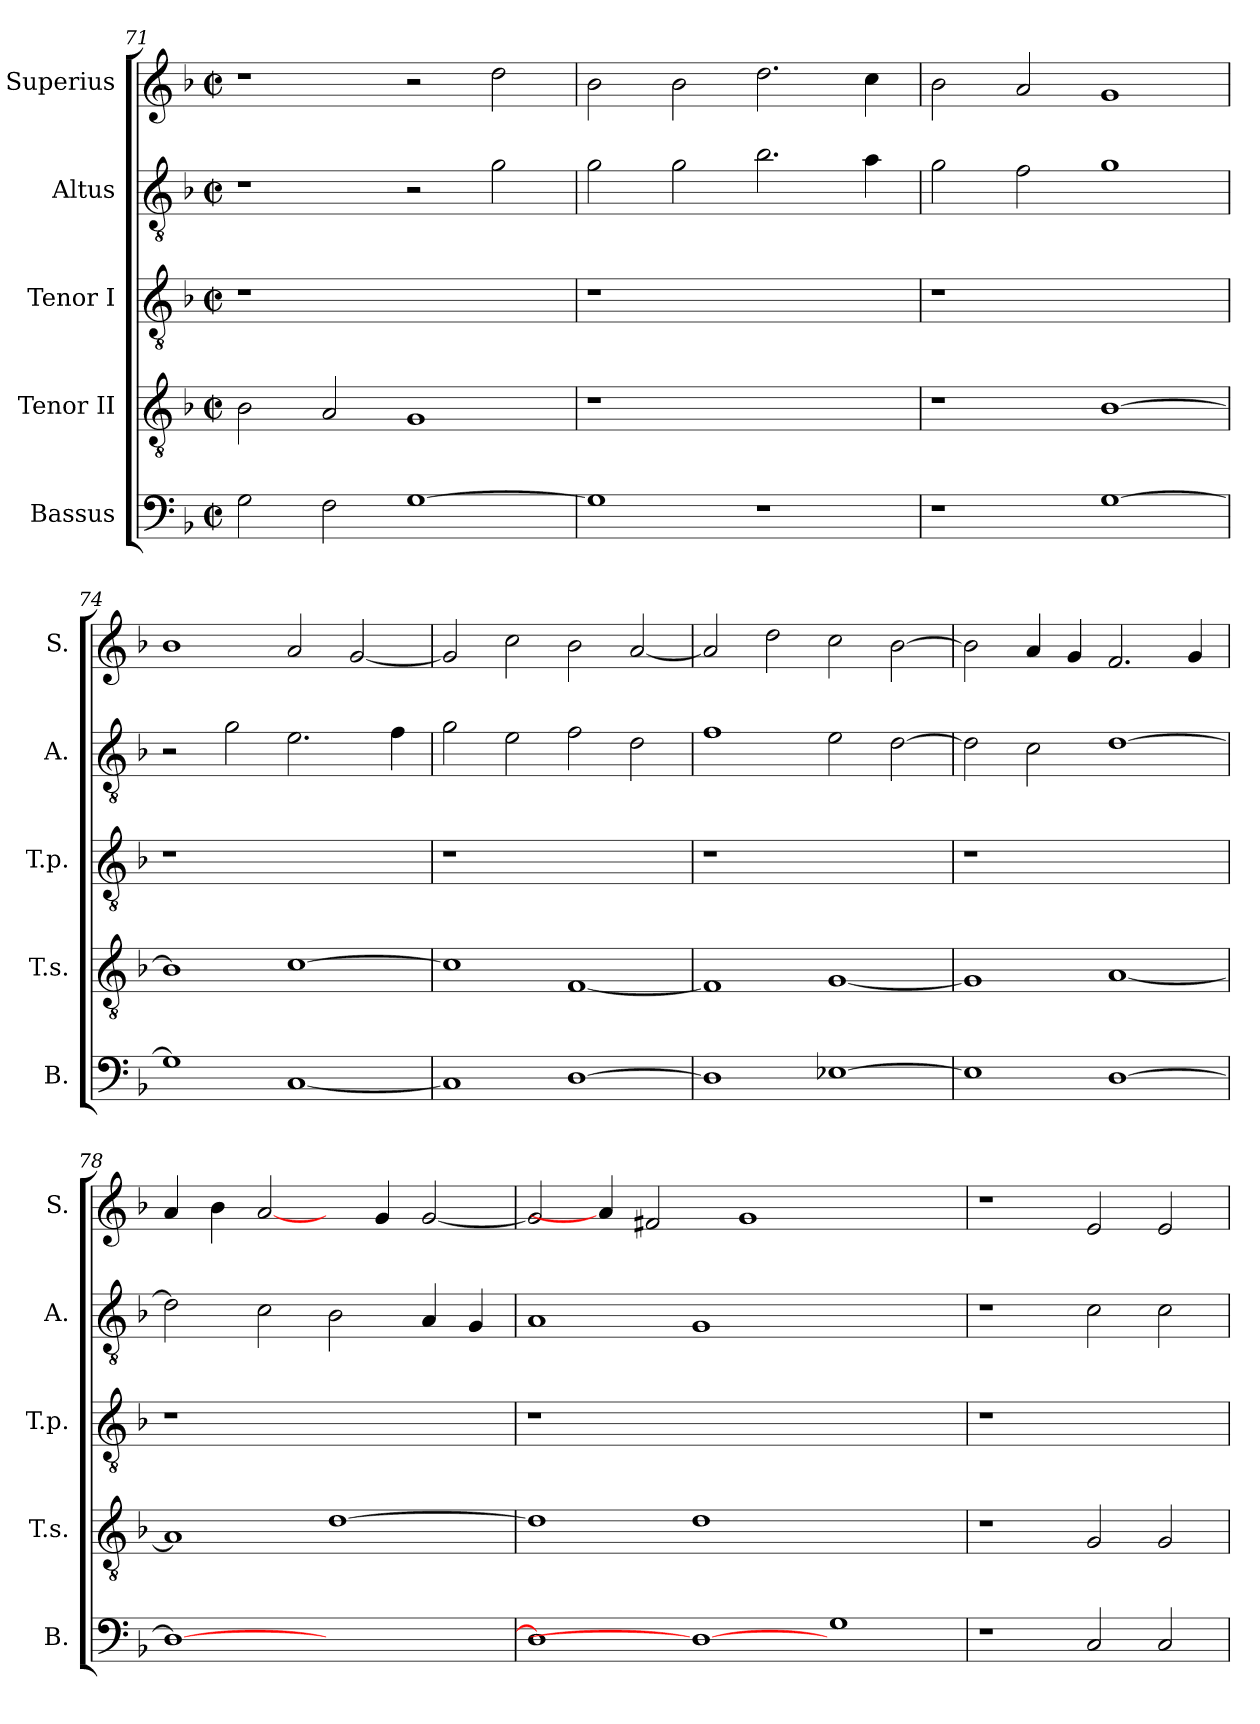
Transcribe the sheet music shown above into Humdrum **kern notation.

**kern	**kern	**kern	**kern	**kern
*part5	*part4	*part3	*part2	*part1
*staff5	*staff4	*staff3	*staff2	*staff1
*I"Bassus	*I"Tenor II	*I"Tenor I	*I"Altus	*I"Superius
*I'B.	*I'T.s.	*I'T.p.	*I'A.	*I'S.
*clefF4	*clefGv2	*clefGv2	*clefGv2	*clefG2
*	*ITrd7c12	*ITrd7c12	*ITrd7c12	*
*k[b-]	*k[b-]	*k[b-]	*k[b-]	*k[b-]
*F:	*F:	*F:	*F:	*F:
*M2/2	*M2/2	*M2/2	*M2/2	*M2/2
*met(c|)	*met(c|)	*met(c|)	*met(c|)	*met(c|)
=71	=71	=71	=71	=71
!	!	!LO:N:vis=1	!	!
2Gi\	2BB-i\	1r	1r	1r
2Fi\	2AAi/	.	.	.
[>1Gi	1GGi	1ryy	2r	2r
.	.	.	2Gi\	2ddi\
=72	=72	=72	=72	=72
!	!LO:N:vis=1	!LO:N:vis=1	!	!
1Gi]	1r	1r	2Gi\	2b-i\
.	.	.	2Gi\	2b-i\
1r	1ryy	1ryy	2.B-i\	2.ddi\
.	.	.	4Ai\	4cci\
!!LO:PB:g=z
=73	=73	=73	=73	=73
!	!	!LO:N:vis=1	!	!
1r	1r	1r	2Gi\	2b-i\
.	.	.	2Fi\	2ai/
[>1Gi	[>1BB-i	1ryy	1Gi	1gi
=74	=74	=74	=74	=74
!	!	!LO:N:vis=1	!	!
1Gi]	1BB-i]	1r	2r	1b-i
.	.	.	2Gi\	.
[<1Ci	[>1Ci	1ryy	2.Ei\	2ai/
.	.	.	.	[<2gi/
.	.	.	4Fi\	.
=75	=75	=75	=75	=75
!	!	!LO:N:vis=1	!	!
1Ci]	1Ci]	1r	2Gi\	2gi/]
.	.	.	2Ei\	2cci\
[>1Di	[<1FFi	1ryy	2Fi\	2b-i\
.	.	.	2Di\	[<2ai/
=76	=76	=76	=76	=76
!	!	!LO:N:vis=1	!	!
1Di]	1FFi]	1r	1Fi	2ai/]
.	.	.	.	2ddi\
[>1E-Xi	[<1GGi	1ryy	2Ei\	2cci\
.	.	.	[>2Di\	[>2b-i\
=77	=77	=77	=77	=77
!	!	!LO:N:vis=1	!	!
1E-i]	1GGi]	1r	2Di\]	2b-i\]
.	.	.	2Ci\	4ai/
.	.	.	.	4gi/
[>1Di	[<1AAi	1ryy	[>1Di	2.fi/
.	.	.	.	4gi/
!!LO:LB:g=z
=78	=78	=78	=78	=78
!	!	!LO:N:vis=1	!	!
1Di_>	1AAi]	1r	2Di\]	4ai/
.	.	.	.	4b-i\
.	.	.	2Ci\	[2ai/
1ryy	[>1Di	1ryy	2BB-i\	4ryy
.	.	.	.	4gi/
.	.	.	4AAi/	[<2gi/
.	.	.	4GGi/	.
=79	=79	=79	=79	=79
!	!	!LO:N:vis=1	!	!
1Di]	1Di]	1r	1AAi	2gi/]
.	.	.	.	4ai/]
.	.	.	.	2f#Xi/
1Di_	1Di	0ryy	1GGi	.
.	.	.	.	1gi
1Gi	1ryy	.	1ryy	.
.	.	.	.	2.ryy
=80	=80	=80	=80	=80
!	!	!LO:N:vis=1	!	!
1r	1r	1r	1r	1r
2Ci/	2GGi/	1ryy	2Ci\	2ei/
2Ci/	2GGi/	.	2Ci\	2ei/
=	=	=	=	=
*-	*-	*-	*-	*-
